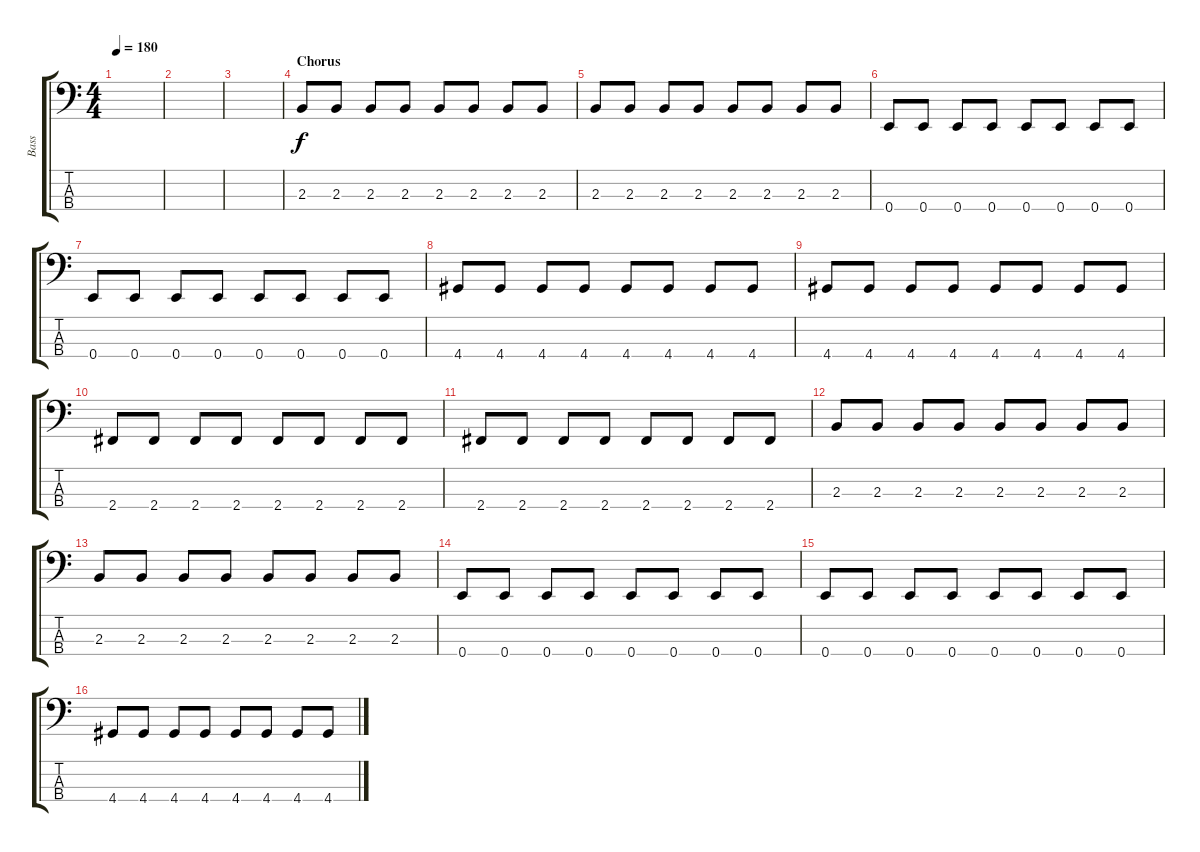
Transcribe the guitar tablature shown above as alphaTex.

\track ("Bass" "Bass") {instrument electricbasspick}
\staff {score tabs}
\tuning (G2 D2 A1 E1) {hide}
\ts (4 4)
\tempo 180
\clef f4
\ks c
|
|
|
\section ("" "Chorus")
2.3.8 2.3.8 2.3.8 2.3.8 2.3.8 2.3.8 2.3.8 2.3.8 |
2.3.8 2.3.8 2.3.8 2.3.8 2.3.8 2.3.8 2.3.8 2.3.8 |
0.4.8 0.4.8 0.4.8 0.4.8 0.4.8 0.4.8 0.4.8 0.4.8 |
0.4.8 0.4.8 0.4.8 0.4.8 0.4.8 0.4.8 0.4.8 0.4.8 |
4.4.8 4.4.8 4.4.8 4.4.8 4.4.8 4.4.8 4.4.8 4.4.8 |
4.4.8 4.4.8 4.4.8 4.4.8 4.4.8 4.4.8 4.4.8 4.4.8 |
2.4.8 2.4.8 2.4.8 2.4.8 2.4.8 2.4.8 2.4.8 2.4.8 |
2.4.8 2.4.8 2.4.8 2.4.8 2.4.8 2.4.8 2.4.8 2.4.8 |
2.3.8 2.3.8 2.3.8 2.3.8 2.3.8 2.3.8 2.3.8 2.3.8 |
2.3.8 2.3.8 2.3.8 2.3.8 2.3.8 2.3.8 2.3.8 2.3.8 |
0.4.8 0.4.8 0.4.8 0.4.8 0.4.8 0.4.8 0.4.8 0.4.8 |
0.4.8 0.4.8 0.4.8 0.4.8 0.4.8 0.4.8 0.4.8 0.4.8 |
4.4.8 4.4.8 4.4.8 4.4.8 4.4.8 4.4.8 4.4.8 4.4.8
